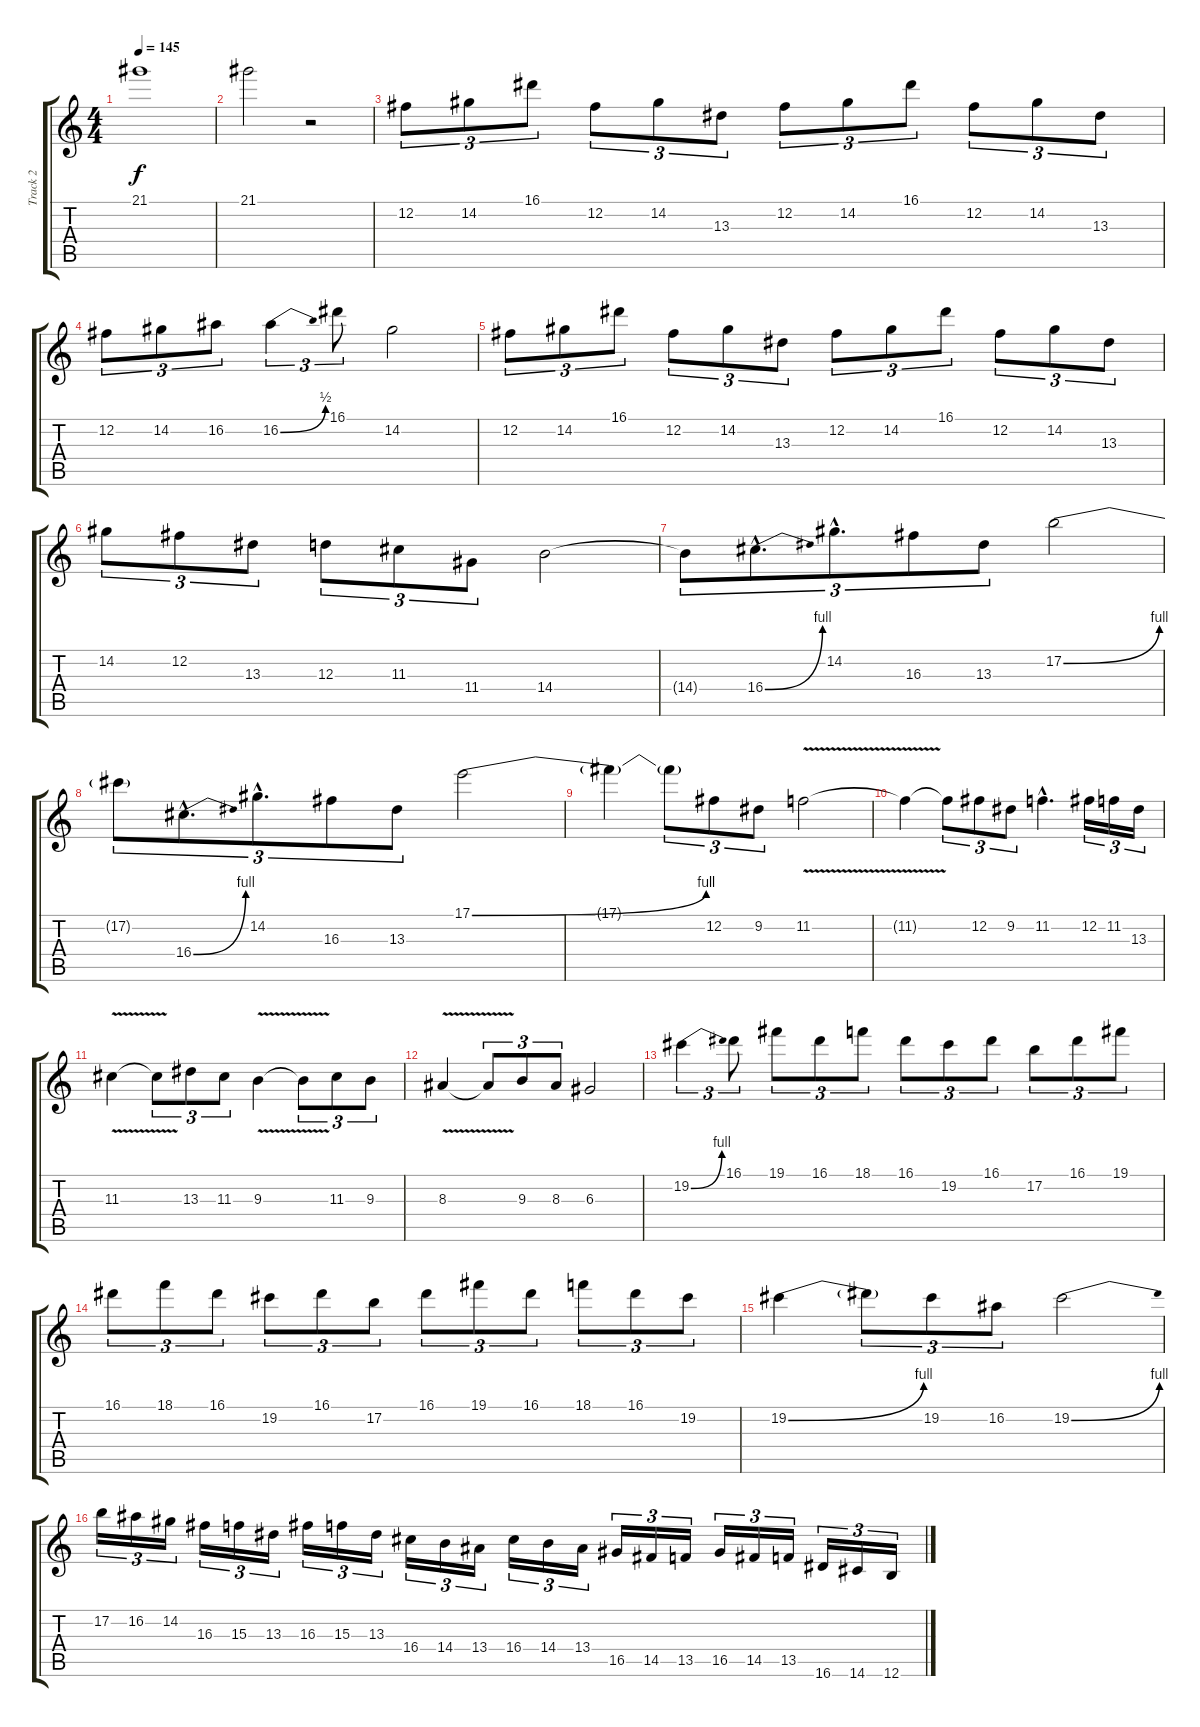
\track ("Track 2" "Track 2") {instrument distortionguitar}
\staff {score tabs}
\tuning (B3 Gb3 D3 A2 E2 B1) {hide}
\ts (4 4)
\tempo 145
\clef g2
\ks c
21.1.1{dy f volume 0} |
21.1.2 r.2 |
12.2.8{tu (3 2) volume 13} 14.2.8{tu (3 2)} 16.1.8{tu (3 2)} 12.2.8{tu (3 2)} 14.2.8{tu (3 2)} 13.3.8{tu (3 2)} 12.2.8{tu (3 2)} 14.2.8{tu (3 2)} 16.1.8{tu (3 2)} 12.2.8{tu (3 2)} 14.2.8{tu (3 2)} 13.3.8{tu (3 2)} |
12.2.8{tu (3 2)} 14.2.8{tu (3 2)} 16.2.8{tu (3 2)} 16.2{be (bend 0 0 60 2)}.4{tu (3 2)} 16.1.8{tu (3 2)} 14.2.2 |
12.2.8{tu (3 2)} 14.2.8{tu (3 2)} 16.1.8{tu (3 2)} 12.2.8{tu (3 2)} 14.2.8{tu (3 2)} 13.3.8{tu (3 2)} 12.2.8{tu (3 2)} 14.2.8{tu (3 2)} 16.1.8{tu (3 2)} 12.2.8{tu (3 2)} 14.2.8{tu (3 2)} 13.3.8{tu (3 2)} |
14.2.8{tu (3 2)} 12.2.8{tu (3 2)} 13.3.8{tu (3 2)} 12.3.8{tu (3 2)} 11.3.8{tu (3 2)} 11.4.8{tu (3 2)} 14.4.2 |
14.4{t}.8{tu (3 2)} 16.4{be (bend 0 0 60 4) hac}.8{d tu (3 2)} 14.2{hac}.8{d tu (3 2)} 16.3.8{tu (3 2)} 13.3.8{tu (3 2)} 17.2{be (bend 0 0 60 4)}.2 |
17.2{t}.8{tu (3 2)} 16.4{be (bend 0 0 60 4) hac}.8{d tu (3 2)} 14.2{hac}.8{d tu (3 2)} 16.3.8{tu (3 2)} 13.3.8{tu (3 2)} 17.1{be (bend 0 0 60 4)}.2 |
17.1{t}.4 17.1{t}.8{tu (3 2)} 12.2.8{tu (3 2)} 9.2.8{tu (3 2)} 11.2{v}.2 |
11.2{t}.4 11.2{t}.8{tu (3 2)} 12.2.8{tu (3 2)} 9.2.8{tu (3 2)} 11.2{hac}.4{d} 12.2.16{tu (3 2)} 11.2.16{tu (3 2)} 13.3.16{tu (3 2)} |
11.3{v}.4 11.3{t}.8{tu (3 2)} 13.3.8{tu (3 2)} 11.3.8{tu (3 2)} 9.3{v}.4 9.3{t}.8{tu (3 2)} 11.3.8{tu (3 2)} 9.3.8{tu (3 2)} |
8.3{v}.4 8.3{t}.8{tu (3 2)} 9.3.8{tu (3 2)} 8.3.8{tu (3 2)} 6.3.2 |
19.2{be (bend 0 0 60 4)}.4{tu (3 2)} 16.1.8{tu (3 2)} 19.1.8{tu (3 2)} 16.1.8{tu (3 2)} 18.1.8{tu (3 2)} 16.1.8{tu (3 2)} 19.2.8{tu (3 2)} 16.1.8{tu (3 2)} 17.2.8{tu (3 2)} 16.1.8{tu (3 2)} 19.1.8{tu (3 2)} |
16.1.8{tu (3 2)} 18.1.8{tu (3 2)} 16.1.8{tu (3 2)} 19.2.8{tu (3 2)} 16.1.8{tu (3 2)} 17.2.8{tu (3 2)} 16.1.8{tu (3 2)} 19.1.8{tu (3 2)} 16.1.8{tu (3 2)} 18.1.8{tu (3 2)} 16.1.8{tu (3 2)} 19.2.8{tu (3 2)} |
19.2{be (bend 0 0 60 4)}.4 19.2{t}.8{tu (3 2)} 19.2.8{tu (3 2)} 16.2.8{tu (3 2)} 19.2{be (bend 0 0 60 4)}.2 |
17.2.16{tu (3 2)} 16.2.16{tu (3 2)} 14.2.16{tu (3 2)} 16.3.16{tu (3 2)} 15.3.16{tu (3 2)} 13.3.16{tu (3 2)} 16.3.16{tu (3 2)} 15.3.16{tu (3 2)} 13.3.16{tu (3 2)} 16.4.16{tu (3 2)} 14.4.16{tu (3 2)} 13.4.16{tu (3 2)} 16.4.16{tu (3 2)} 14.4.16{tu (3 2)} 13.4.16{tu (3 2)} 16.5.16{tu (3 2)} 14.5.16{tu (3 2)} 13.5.16{tu (3 2)} 16.5.16{tu (3 2)} 14.5.16{tu (3 2)} 13.5.16{tu (3 2)} 16.6.16{tu (3 2)} 14.6.16{tu (3 2)} 12.6.16{tu (3 2)}
